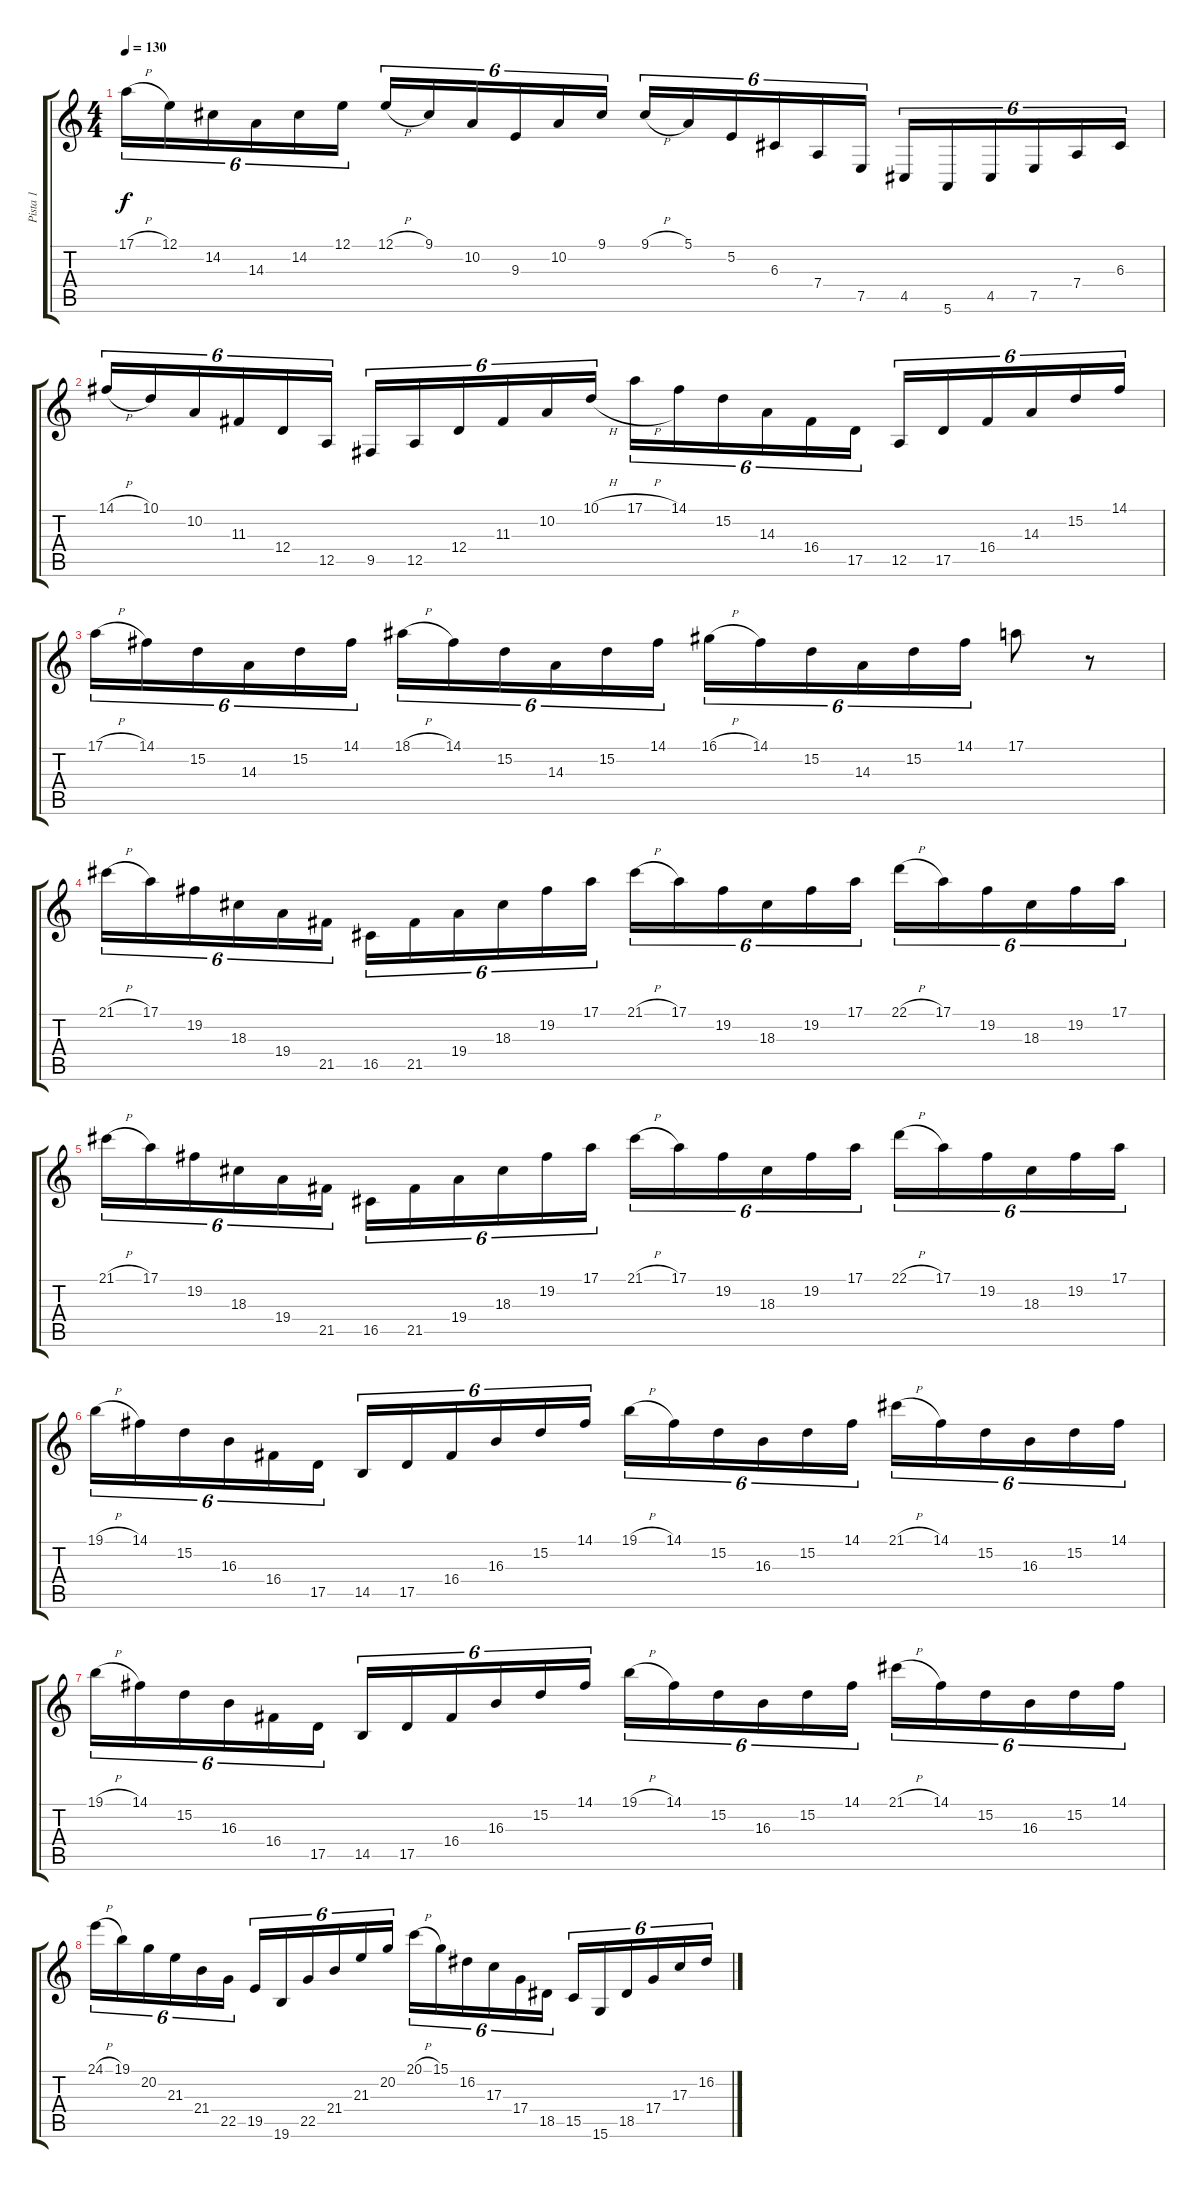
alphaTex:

\track ("Pista 1" "Pista 1") {instrument bagpipe}
\staff {score tabs}
\tuning (E4 B3 G3 D3 A2 E2) {hide}
\ts (4 4)
\tempo 130
\clef g2
\ks c
17.1{h}.16{tu (6 4) dy f} 12.1.16{tu (6 4)} 14.2.16{tu (6 4)} 14.3.16{tu (6 4)} 14.2.16{tu (6 4)} 12.1.16{tu (6 4)} 12.1{h}.16{tu (6 4)} 9.1.16{tu (6 4)} 10.2.16{tu (6 4)} 9.3.16{tu (6 4)} 10.2.16{tu (6 4)} 9.1.16{tu (6 4)} 9.1{h}.16{tu (6 4)} 5.1.16{tu (6 4)} 5.2.16{tu (6 4)} 6.3.16{tu (6 4)} 7.4.16{tu (6 4)} 7.5.16{tu (6 4)} 4.5.16{tu (6 4)} 5.6.16{tu (6 4)} 4.5.16{tu (6 4)} 7.5.16{tu (6 4)} 7.4.16{tu (6 4)} 6.3.16{tu (6 4)} |
14.1{h}.16{tu (6 4)} 10.1.16{tu (6 4)} 10.2.16{tu (6 4)} 11.3.16{tu (6 4)} 12.4.16{tu (6 4)} 12.5.16{tu (6 4)} 9.5.16{tu (6 4)} 12.5.16{tu (6 4)} 12.4.16{tu (6 4)} 11.3.16{tu (6 4)} 10.2.16{tu (6 4)} 10.1{h}.16{tu (6 4)} 17.1{h}.16{tu (6 4)} 14.1.16{tu (6 4)} 15.2.16{tu (6 4)} 14.3.16{tu (6 4)} 16.4.16{tu (6 4)} 17.5.16{tu (6 4)} 12.5.16{tu (6 4)} 17.5.16{tu (6 4)} 16.4.16{tu (6 4)} 14.3.16{tu (6 4)} 15.2.16{tu (6 4)} 14.1.16{tu (6 4)} |
17.1{h}.16{tu (6 4)} 14.1.16{tu (6 4)} 15.2.16{tu (6 4)} 14.3.16{tu (6 4)} 15.2.16{tu (6 4)} 14.1.16{tu (6 4)} 18.1{h}.16{tu (6 4)} 14.1.16{tu (6 4)} 15.2.16{tu (6 4)} 14.3.16{tu (6 4)} 15.2.16{tu (6 4)} 14.1.16{tu (6 4)} 16.1{h}.16{tu (6 4)} 14.1.16{tu (6 4)} 15.2.16{tu (6 4)} 14.3.16{tu (6 4)} 15.2.16{tu (6 4)} 14.1.16{tu (6 4)} 17.1.8 r.8 |
21.1{h}.16{tu (6 4)} 17.1.16{tu (6 4)} 19.2.16{tu (6 4)} 18.3.16{tu (6 4)} 19.4.16{tu (6 4)} 21.5.16{tu (6 4)} 16.5.16{tu (6 4)} 21.5.16{tu (6 4)} 19.4.16{tu (6 4)} 18.3.16{tu (6 4)} 19.2.16{tu (6 4)} 17.1.16{tu (6 4)} 21.1{h}.16{tu (6 4)} 17.1.16{tu (6 4)} 19.2.16{tu (6 4)} 18.3.16{tu (6 4)} 19.2.16{tu (6 4)} 17.1.16{tu (6 4)} 22.1{h}.16{tu (6 4)} 17.1.16{tu (6 4)} 19.2.16{tu (6 4)} 18.3.16{tu (6 4)} 19.2.16{tu (6 4)} 17.1.16{tu (6 4)} |
21.1{h}.16{tu (6 4)} 17.1.16{tu (6 4)} 19.2.16{tu (6 4)} 18.3.16{tu (6 4)} 19.4.16{tu (6 4)} 21.5.16{tu (6 4)} 16.5.16{tu (6 4)} 21.5.16{tu (6 4)} 19.4.16{tu (6 4)} 18.3.16{tu (6 4)} 19.2.16{tu (6 4)} 17.1.16{tu (6 4)} 21.1{h}.16{tu (6 4)} 17.1.16{tu (6 4)} 19.2.16{tu (6 4)} 18.3.16{tu (6 4)} 19.2.16{tu (6 4)} 17.1.16{tu (6 4)} 22.1{h}.16{tu (6 4)} 17.1.16{tu (6 4)} 19.2.16{tu (6 4)} 18.3.16{tu (6 4)} 19.2.16{tu (6 4)} 17.1.16{tu (6 4)} |
19.1{h}.16{tu (6 4)} 14.1.16{tu (6 4)} 15.2.16{tu (6 4)} 16.3.16{tu (6 4)} 16.4.16{tu (6 4)} 17.5.16{tu (6 4)} 14.5.16{tu (6 4)} 17.5.16{tu (6 4)} 16.4.16{tu (6 4)} 16.3.16{tu (6 4)} 15.2.16{tu (6 4)} 14.1.16{tu (6 4)} 19.1{h}.16{tu (6 4)} 14.1.16{tu (6 4)} 15.2.16{tu (6 4)} 16.3.16{tu (6 4)} 15.2.16{tu (6 4)} 14.1.16{tu (6 4)} 21.1{h}.16{tu (6 4)} 14.1.16{tu (6 4)} 15.2.16{tu (6 4)} 16.3.16{tu (6 4)} 15.2.16{tu (6 4)} 14.1.16{tu (6 4)} |
19.1{h}.16{tu (6 4)} 14.1.16{tu (6 4)} 15.2.16{tu (6 4)} 16.3.16{tu (6 4)} 16.4.16{tu (6 4)} 17.5.16{tu (6 4)} 14.5.16{tu (6 4)} 17.5.16{tu (6 4)} 16.4.16{tu (6 4)} 16.3.16{tu (6 4)} 15.2.16{tu (6 4)} 14.1.16{tu (6 4)} 19.1{h}.16{tu (6 4)} 14.1.16{tu (6 4)} 15.2.16{tu (6 4)} 16.3.16{tu (6 4)} 15.2.16{tu (6 4)} 14.1.16{tu (6 4)} 21.1{h}.16{tu (6 4)} 14.1.16{tu (6 4)} 15.2.16{tu (6 4)} 16.3.16{tu (6 4)} 15.2.16{tu (6 4)} 14.1.16{tu (6 4)} |
24.1{h}.16{tu (6 4)} 19.1.16{tu (6 4)} 20.2.16{tu (6 4)} 21.3.16{tu (6 4)} 21.4.16{tu (6 4)} 22.5.16{tu (6 4)} 19.5.16{tu (6 4)} 19.6.16{tu (6 4)} 22.5.16{tu (6 4)} 21.4.16{tu (6 4)} 21.3.16{tu (6 4)} 20.2.16{tu (6 4)} 20.1{h}.16{tu (6 4)} 15.1.16{tu (6 4)} 16.2.16{tu (6 4)} 17.3.16{tu (6 4)} 17.4.16{tu (6 4)} 18.5.16{tu (6 4)} 15.5.16{tu (6 4)} 15.6.16{tu (6 4)} 18.5.16{tu (6 4)} 17.4.16{tu (6 4)} 17.3.16{tu (6 4)} 16.2.16{tu (6 4)}
